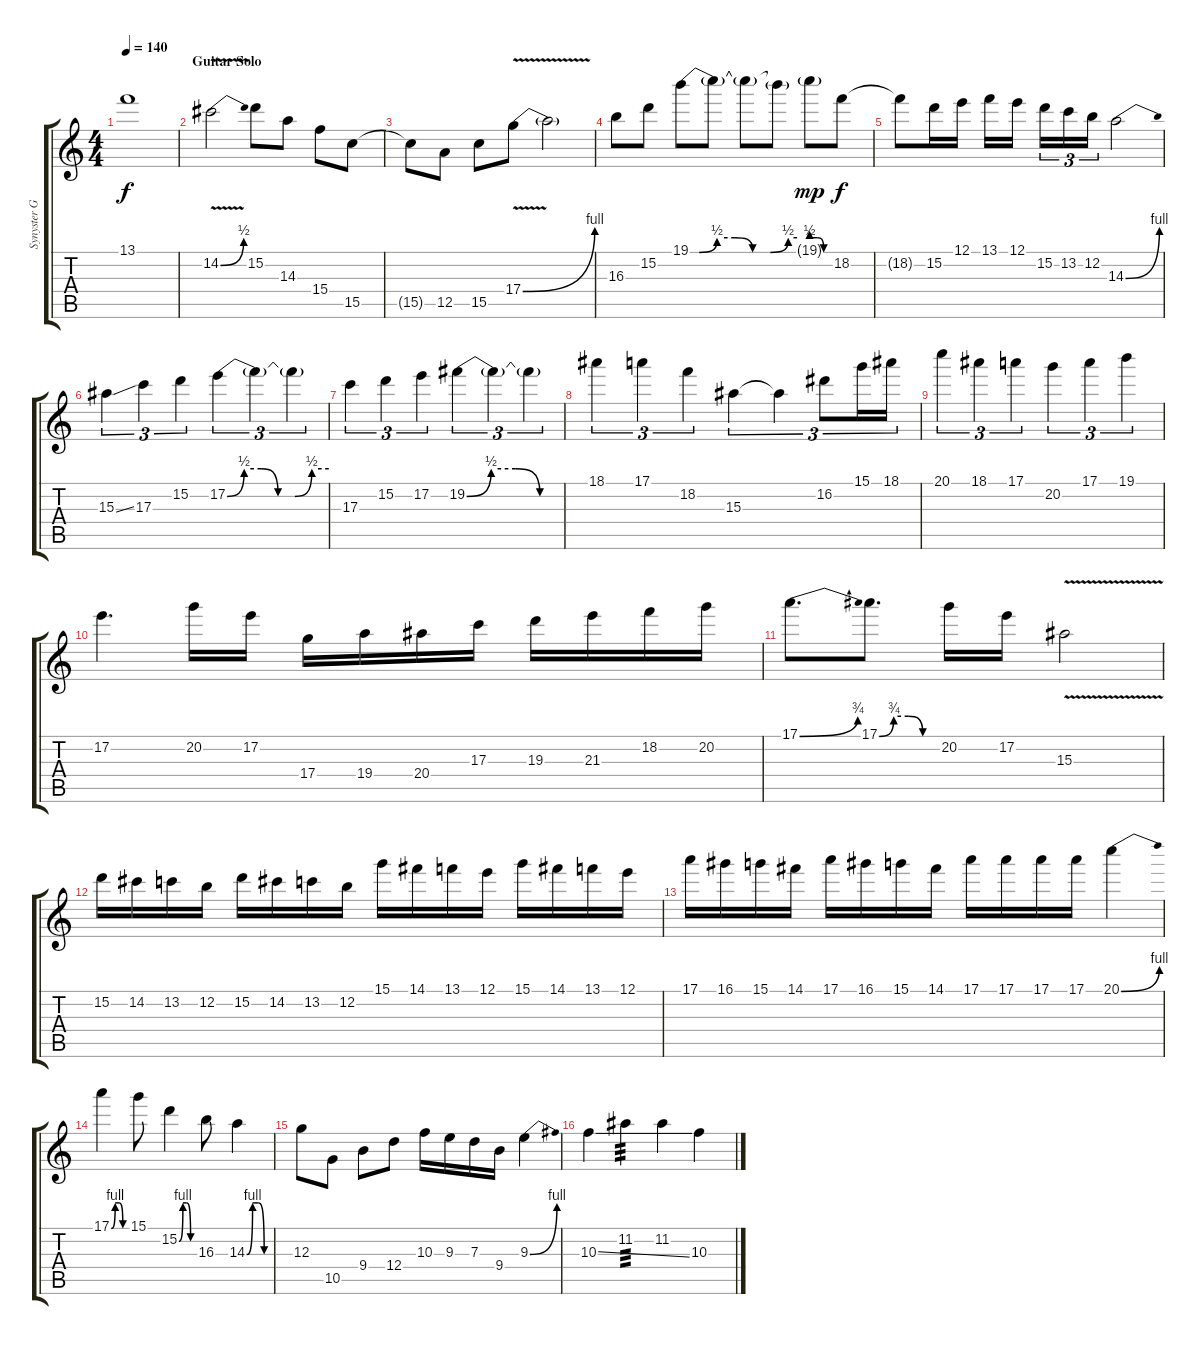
\track ("Synyster Gates" "Synyster G") {instrument distortionguitar}
\staff {score tabs}
\tuning (E4 B3 G3 D3 A2 D2) {hide}
\ts (4 4)
\tempo 140
\clef g2
\ks c
13.1{t}.1{dy f} |
\section ("" "Guitar Solo")
14.2{be (bend 0 0 60 2) v}.2 15.2.8 14.3.8 15.4.8 15.5.8 |
15.5{t}.8 12.5.8 15.5.8 17.4{be (bend 0 0 60 4) v}.8 17.4{t}.2 |
16.3.8 15.2.8 19.1{be (custom 0 0 5 0 15 2 25 2 35 0 45 0 55 2 60 2)}.8 19.1{t}.8 19.1{t}.8 19.1{t}.8 19.1{be (custom 0 2 20 2 40 0 60 0) g}.8{dy mp} 18.2.8{dy f} |
18.2{t}.8 15.2.16 12.1.16 13.1.16 12.1.16 15.2.16{tu (3 2)} 13.2.16{tu (3 2)} 12.2.16{tu (3 2)} 14.3{be (bend 0 0 60 4)}.2 |
15.3{ss}.4{tu (3 2)} 17.3.4{tu (3 2)} 15.2.4{tu (3 2)} 17.2{be (custom 0 0 10 2 20 2 30 0 40 0 50 2 60 2)}.4{tu (3 2)} 17.2{t}.4{tu (3 2)} 17.2{t}.4{tu (3 2)} |
17.3.4{tu (3 2)} 15.2.4{tu (3 2)} 17.2.4{tu (3 2)} 19.2{be (custom 0 0 15 2 30 2 45 0 60 0)}.4{tu (3 2)} 19.2{t}.4{tu (3 2)} 19.2{t}.4{tu (3 2)} |
18.1.4{tu (3 2)} 17.1.4{tu (3 2)} 18.2.4{tu (3 2)} 15.3.4{tu (3 2)} 15.3{t}.4{tu (3 2)} 16.2.8{tu (3 2)} 15.1.16{tu (3 2)} 18.1.16{tu (3 2)} |
20.1.4{tu (3 2)} 18.1.4{tu (3 2)} 17.1.4{tu (3 2)} 20.2.4{tu (3 2)} 17.1.4{tu (3 2)} 19.1.4{tu (3 2)} |
17.2.4{d} 20.2.16 17.2.16 17.4.16 19.4.16 20.4.16 17.3.16 19.3.16 21.3.16 18.2.16 20.2.16 |
17.1{be (bend 0 0 60 3)}.8{d} 17.1{be (custom 0 0 15 3 30 3 45 0 60 0)}.8{d} 20.2.16 17.2.16 15.3{v}.2 |
15.2.16 14.2.16 13.2.16 12.2.16 15.2.16 14.2.16 13.2.16 12.2.16 15.1.16 14.1.16 13.1.16 12.1.16 15.1.16 14.1.16 13.1.16 12.1.16 |
17.1.16 16.1.16 15.1.16 14.1.16 17.1.16 16.1.16 15.1.16 14.1.16 17.1.16 17.1.16 17.1.16 17.1.16 20.1{be (bend 0 0 60 4)}.4 |
17.1{be (custom 0 0 15 4 30 4 45 0 60 0)}.4 15.1.8 15.2{be (custom 0 0 15 4 30 4 45 0 60 0)}.4 16.3.8 14.3{be (custom 0 0 15 4 30 4 45 0 60 0)}.4 |
12.3.8 10.5.8 9.4.8 12.4.8 10.3.16 9.3.16 7.3.16 9.4.16 9.3{be (bend 0 0 60 4)}.4 |
10.3{ss}.4 11.2.4{tp 3} 11.2.4 10.3{ss}.4
